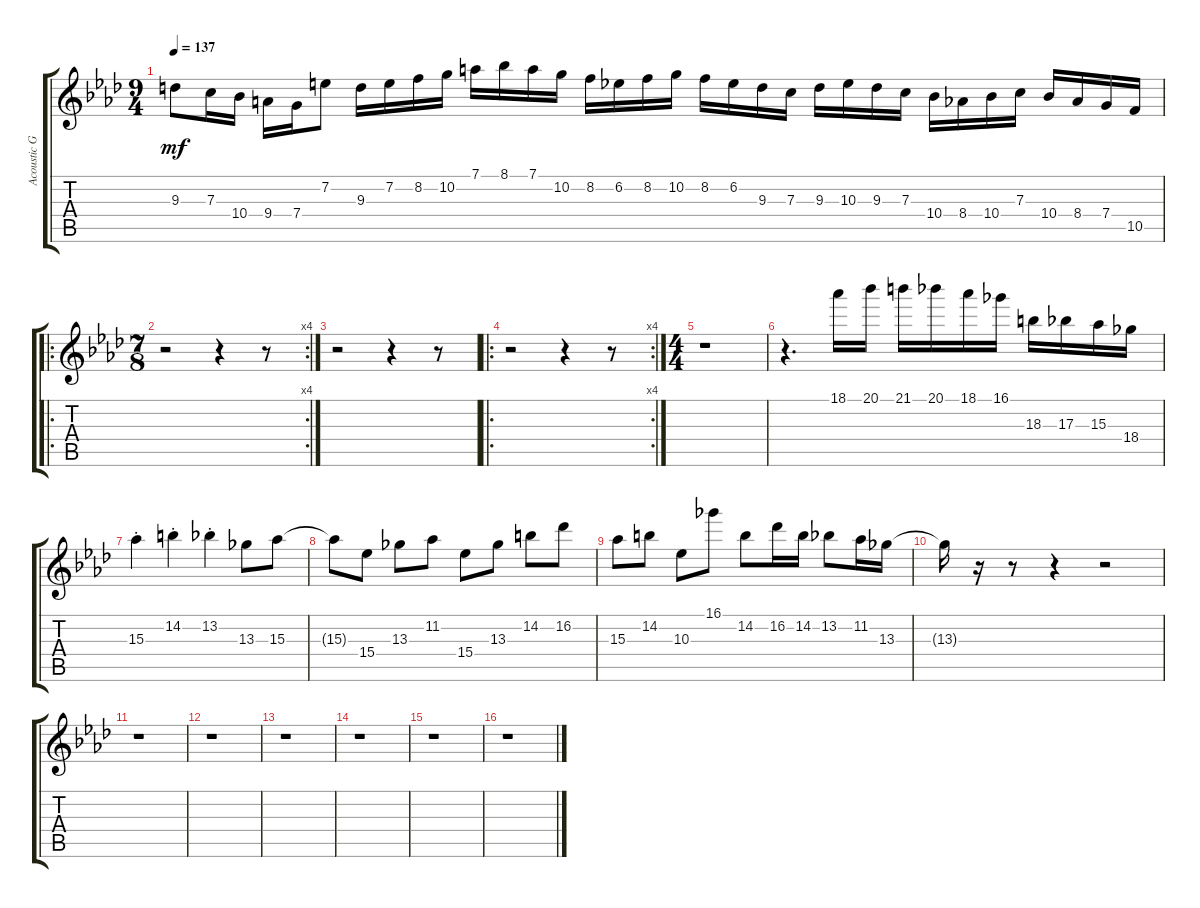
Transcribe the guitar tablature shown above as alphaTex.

\track ("Acoustic Guitar" "Acoustic G") {instrument acousticguitarsteel}
\staff {score tabs}
\tuning (D4 A3 F3 C3 G2 D2) {hide}
\ts (9 4)
\tempo 137
\clef g2
\ks ab
9.3.8{dy mf} 7.3.16 10.4.16 9.4.16 7.4.16 7.2.8 9.3.16 7.2.16 8.2.16 10.2.16 7.1.16 8.1.16 7.1.16 10.2.16 8.2.16 6.2.16 8.2.16 10.2.16 8.2.16 6.2.16 9.3.16 7.3.16 9.3.16 10.3.16 9.3.16 7.3.16 10.4.16 8.4.16 10.4.16 7.3.16 10.4.16 8.4.16 7.4.16 10.5.16 |
\ro
\rc 4
\ts (7 8)
r.2 r.4 r.8 |
r.2 r.4 r.8 |
\ro
\rc 4
r.2 r.4 r.8 |
\ts (4 4)
r.1 |
r.4{d} 18.1.16 20.1.16 21.1.16 20.1.16 18.1.16 16.1.16 18.3.16 17.3.16 15.3.16 18.4.16 |
15.3{st}.4 14.2{st}.4 13.2{st}.4 13.3.8 15.3.8 |
15.3{t}.8 15.4.8 13.3.8 11.2.8 15.4.8 13.3.8 14.2.8 16.2.8 |
15.3.8 14.2.8 10.3.8 16.1.8 14.2.8 16.2.16 14.2.16 13.2.8 11.2.16 13.3.16 |
13.3{t}.16 r.16 r.8 r.4 r.2 |
r.1 |
r.1 |
r.1 |
r.1 |
r.1 |
r.1
